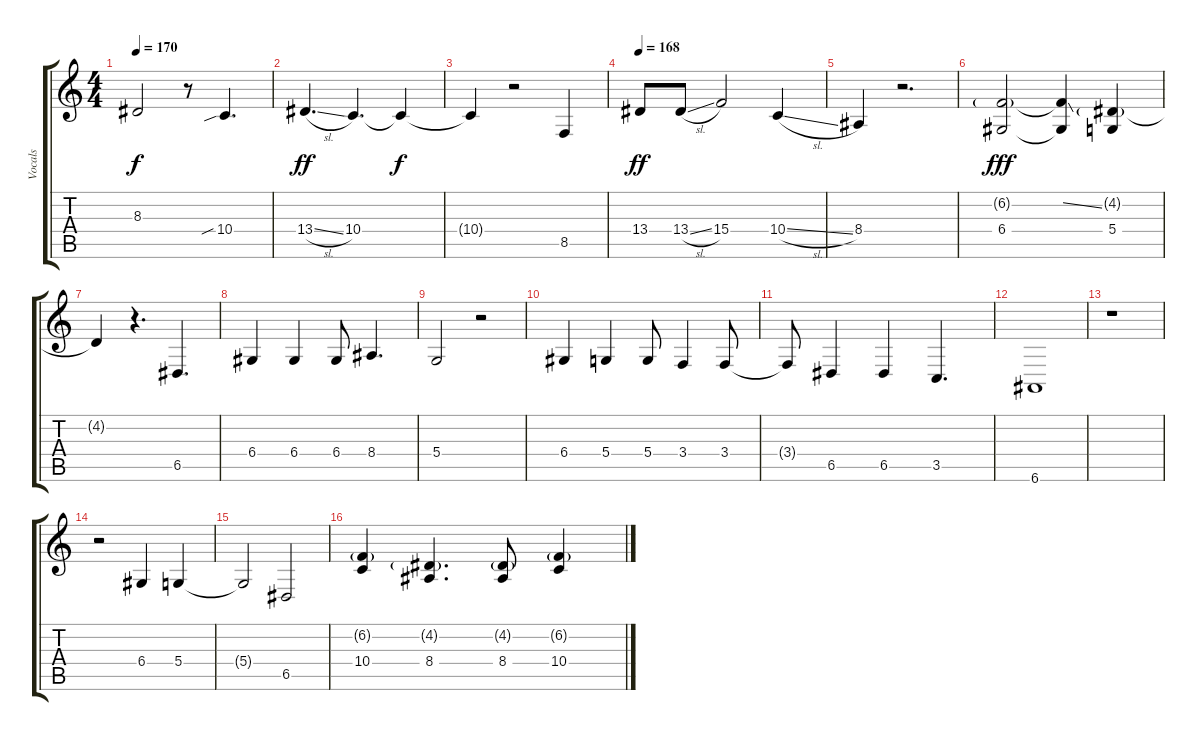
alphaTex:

\track ("Vocals" "Vocals") {instrument synthvoice}
\staff {score tabs}
\tuning (E4 B3 G3 D3 A2 E2) {hide}
\ts (4 4)
\tempo 170
\clef g2
\ks c
8.3{t}.2{dy f} r.8 10.4{sib}.4{d} |
13.4{sl}.4{d dy ff} 10.4.4{d} 10.4{t}.4{dy f} |
10.4{t}.4 r.2 8.5.4 |
\tempo 168
13.4.8{dy ff} 13.4{sl}.8 15.4.2 10.4{sl}.4 |
8.4.4 r.2{d} |
(6.2{g} 6.4).2{dy fff} (6.2{ss t} 6.4{t}).4 (4.2{g} 5.4).4 |
4.2{t}.4 r.4{d} 6.5.4{d} |
6.4.4 6.4.4 6.4.8 8.4.4{d} |
5.4.2 r.2 |
6.4.4 5.4.4 5.4.8 3.4.4 3.4.8 |
3.4{t}.8 6.5.4 6.5.4 3.5.4{d} |
6.6.1 |
r.1 |
r.2 6.4.4 5.4.4 |
5.4{t}.2 6.5.2 |
(6.2{g} 10.4).4 (4.2{g} 8.4).4{d} (4.2{g} 8.4).8 (6.2{g} 10.4).4
